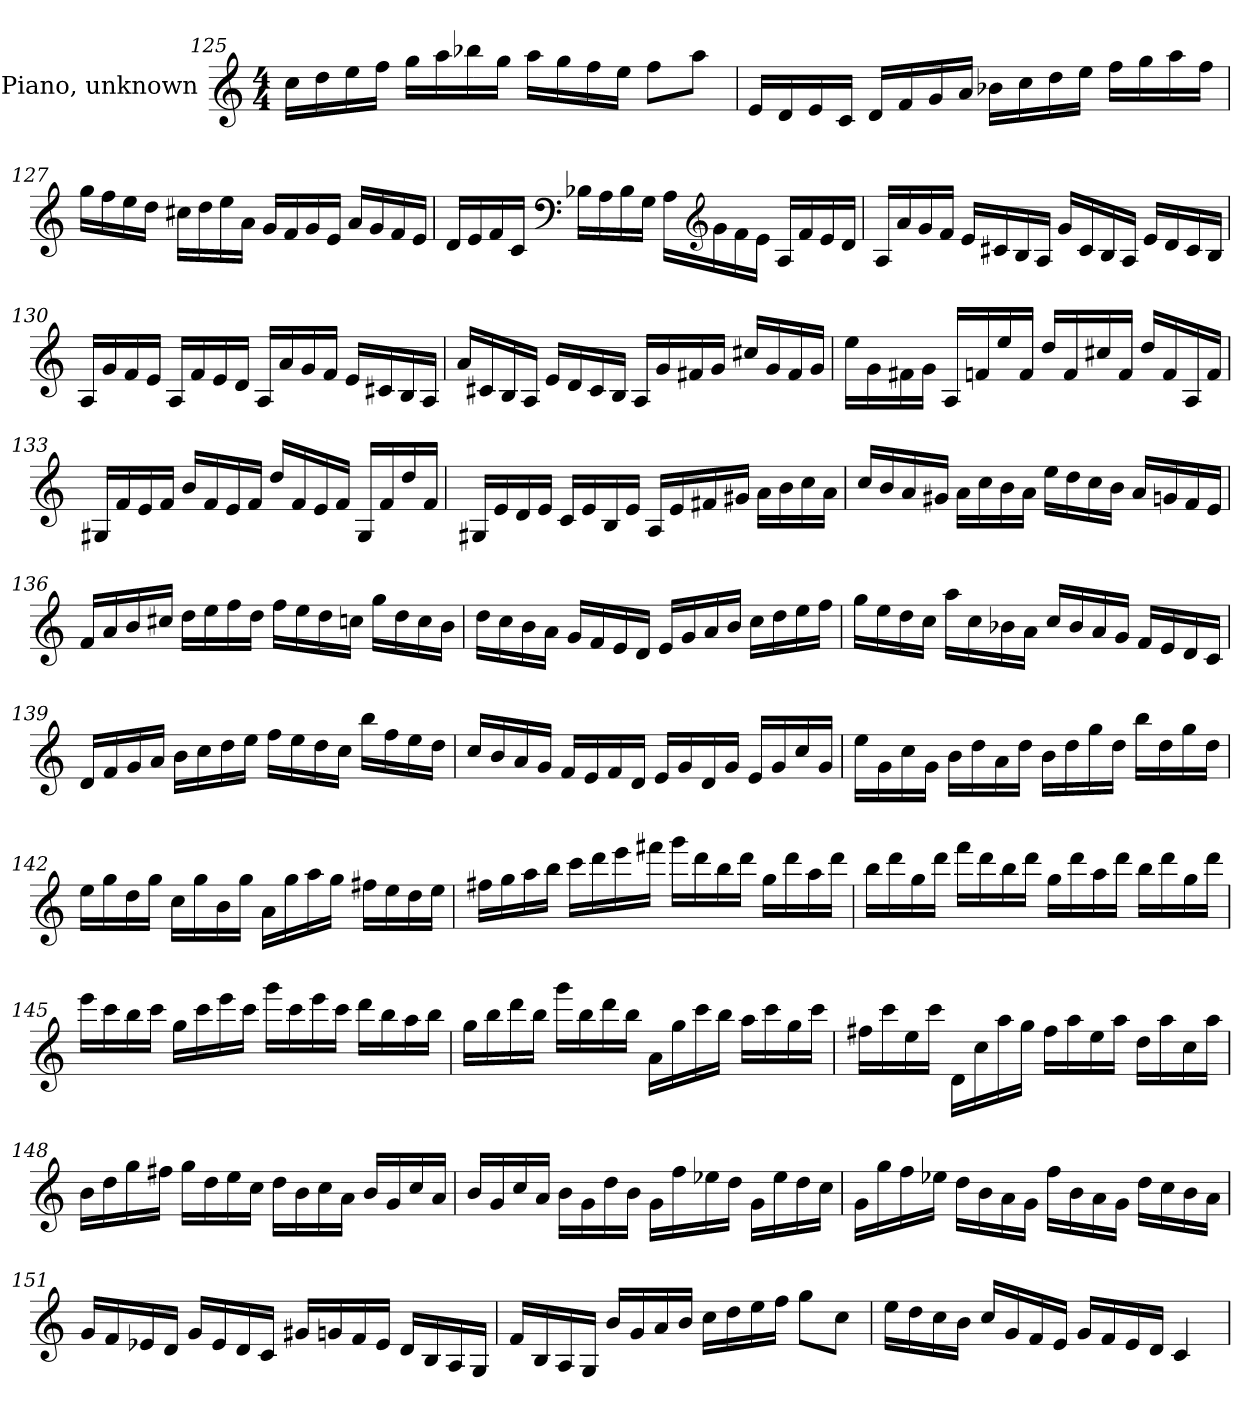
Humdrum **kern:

**kern
*part1
*staff1
*I"Piano, unknown
*I'Pno.
*clefG2
*k[]
*M4/4
=125
16cc\LL
16dd\
16ee\
16ff\JJ
16gg\LL
16aa\
16bb-X\
16gg\JJ
16aa\LL
16gg\
16ff\
16ee\JJ
8ff\L
8aa\J
=126
16e/LL
16d/
16e/
16c/JJ
16d/LL
16f/
16g/
16a/JJ
16b-X\LL
16cc\
16dd\
16ee\JJ
16ff\LL
16gg\
16aa\
16ff\JJ
!!LO:PB:g=z
=127
16gg\LL
16ff\
16ee\
16dd\JJ
16cc#X\LL
16dd\
16ee\
16a\JJ
16g/LL
16f/
16g/
16e/JJ
16a/LL
16g/
16f/
16e/JJ
=128
16d/LL
16e/
16f/
16c/JJ
*clefF4
16B-X\LL
16A\
16B-\
16G\JJ
16A\LL
*clefG2
16g\
16f\
16e\JJ
16A/LL
16f/
16e/
16d/JJ
!!LO:LB:g=z
=129
16A/LL
16a/
16g/
16f/JJ
16e/LL
16c#X/
16B/
16A/JJ
16g/LL
16c#/
16B/
16A/JJ
16e/LL
16d/
16c#/
16B/JJ
=130
16A/LL
16g/
16f/
16e/JJ
16A/LL
16f/
16e/
16d/JJ
16A/LL
16a/
16g/
16f/JJ
16e/LL
16c#X/
16B/
16A/JJ
!!LO:LB:g=z
=131
16a/LL
16c#X/
16B/
16A/JJ
16e/LL
16d/
16c#/
16B/JJ
16A/LL
16g/
16f#X/
16g/JJ
16cc#X/LL
16g/
16f#/
16g/JJ
=132
16ee\LL
16g\
16f#X\
16g\JJ
16A/LL
16fn/
16ee/
16f/JJ
16dd/LL
16f/
16cc#X/
16f/JJ
16dd/LL
16f/
16A/
16f/JJ
!!LO:LB:g=z
=133
16G#X/LL
16f/
16e/
16f/JJ
16b/LL
16f/
16e/
16f/JJ
16dd/LL
16f/
16e/
16f/JJ
16G#/LL
16f/
16dd/
16f/JJ
=134
16G#X/LL
16e/
16d/
16e/JJ
16c/LL
16e/
16B/
16e/JJ
16A/LL
16e/
16f#X/
16g#X/JJ
16a\LL
16b\
16cc\
16a\JJ
!!LO:LB:g=z
=135
16cc/LL
16b/
16a/
16g#X/JJ
16a\LL
16cc\
16b\
16a\JJ
16ee\LL
16dd\
16cc\
16b\JJ
16a/LL
16gn/
16f/
16e/JJ
=136
16f/LL
16a/
16b/
16cc#X/JJ
16dd\LL
16ee\
16ff\
16dd\JJ
16ff\LL
16ee\
16dd\
16ccn\JJ
16gg\LL
16dd\
16cc\
16b\JJ
!!LO:LB:g=z
=137
16dd\LL
16cc\
16b\
16a\JJ
16g/LL
16f/
16e/
16d/JJ
16e/LL
16g/
16a/
16b/JJ
16cc\LL
16dd\
16ee\
16ff\JJ
=138
16gg\LL
16ee\
16dd\
16cc\JJ
16aa\LL
16cc\
16b-X\
16a\JJ
16cc/LL
16b-/
16a/
16g/JJ
16f/LL
16e/
16d/
16c/JJ
=139
16d/LL
16f/
16g/
16a/JJ
16b\LL
16cc\
16dd\
16ee\JJ
16ff\LL
16ee\
16dd\
16cc\JJ
16bb\LL
16ff\
16ee\
16dd\JJ
!!LO:LB:g=z
=140
16cc/LL
16b/
16a/
16g/JJ
16f/LL
16e/
16f/
16d/JJ
16e/LL
16g/
16d/
16g/JJ
16e/LL
16g/
16cc/
16g/JJ
=141
16ee\LL
16g\
16cc\
16g\JJ
16b\LL
16dd\
16a\
16dd\JJ
16b\LL
16dd\
16gg\
16dd\JJ
16bb\LL
16dd\
16gg\
16dd\JJ
=142
16ee\LL
16gg\
16dd\
16gg\JJ
16cc\LL
16gg\
16b\
16gg\JJ
16a\LL
16gg\
16aa\
16gg\JJ
16ff#X\LL
16ee\
16dd\
16ee\JJ
!!LO:LB:g=z
=143
16ff#X\LL
16gg\
16aa\
16bb\JJ
16ccc\LL
16ddd\
16eee\
16fff#X\JJ
16ggg\LL
16ddd\
16bb\
16ddd\JJ
16gg\LL
16ddd\
16aa\
16ddd\JJ
=144
16bb\LL
16ddd\
16gg\
16ddd\JJ
16fff\LL
16ddd\
16bb\
16ddd\JJ
16gg\LL
16ddd\
16aa\
16ddd\JJ
16bb\LL
16ddd\
16gg\
16ddd\JJ
!!LO:LB:g=z
=145
16eee\LL
16ccc\
16bb\
16ccc\JJ
16gg\LL
16ccc\
16eee\
16ccc\JJ
16ggg\LL
16ccc\
16eee\
16ccc\JJ
16ddd\LL
16bb\
16aa\
16bb\JJ
=146
16gg\LL
16bb\
16ddd\
16bb\JJ
16ggg\LL
16bb\
16ddd\
16bb\JJ
16a\LL
16gg\
16ccc\
16bb\JJ
16aa\LL
16ccc\
16gg\
16ccc\JJ
!!LO:LB:g=z
=147
16ff#X\LL
16ccc\
16ee\
16ccc\JJ
16d\LL
16cc\
16aa\
16gg\JJ
16ff#\LL
16aa\
16ee\
16aa\JJ
16dd\LL
16aa\
16cc\
16aa\JJ
=148
16b\LL
16dd\
16gg\
16ff#X\JJ
16gg\LL
16dd\
16ee\
16cc\JJ
16dd\LL
16b\
16cc\
16a\JJ
16b/LL
16g/
16cc/
16a/JJ
!!LO:LB:g=z
=149
16b/LL
16g/
16cc/
16a/JJ
16b\LL
16g\
16dd\
16b\JJ
16g\LL
16ff\
16ee-X\
16dd\JJ
16g\LL
16ee-\
16dd\
16cc\JJ
=150
16g\LL
16gg\
16ff\
16ee-X\JJ
16dd\LL
16b\
16a\
16g\JJ
16ff\LL
16b\
16a\
16g\JJ
16dd\LL
16cc\
16b\
16a\JJ
!!LO:PB:g=z
=151
16g/LL
16f/
16e-X/
16d/JJ
16g/LL
16e-/
16d/
16c/JJ
16g#X/LL
16gn/
16f/
16e-/JJ
16d/LL
16B/
16A/
16G/JJ
=152
16f/LL
16B/
16A/
16G/JJ
16b/LL
16g/
16a/
16b/JJ
16cc\LL
16dd\
16ee\
16ff\JJ
8gg\L
8cc\J
=153
16ee\LL
16dd\
16cc\
16b\JJ
16cc/LL
16g/
16f/
16e/JJ
16g/LL
16f/
16e/
16d/JJ
4c/
=
*-
